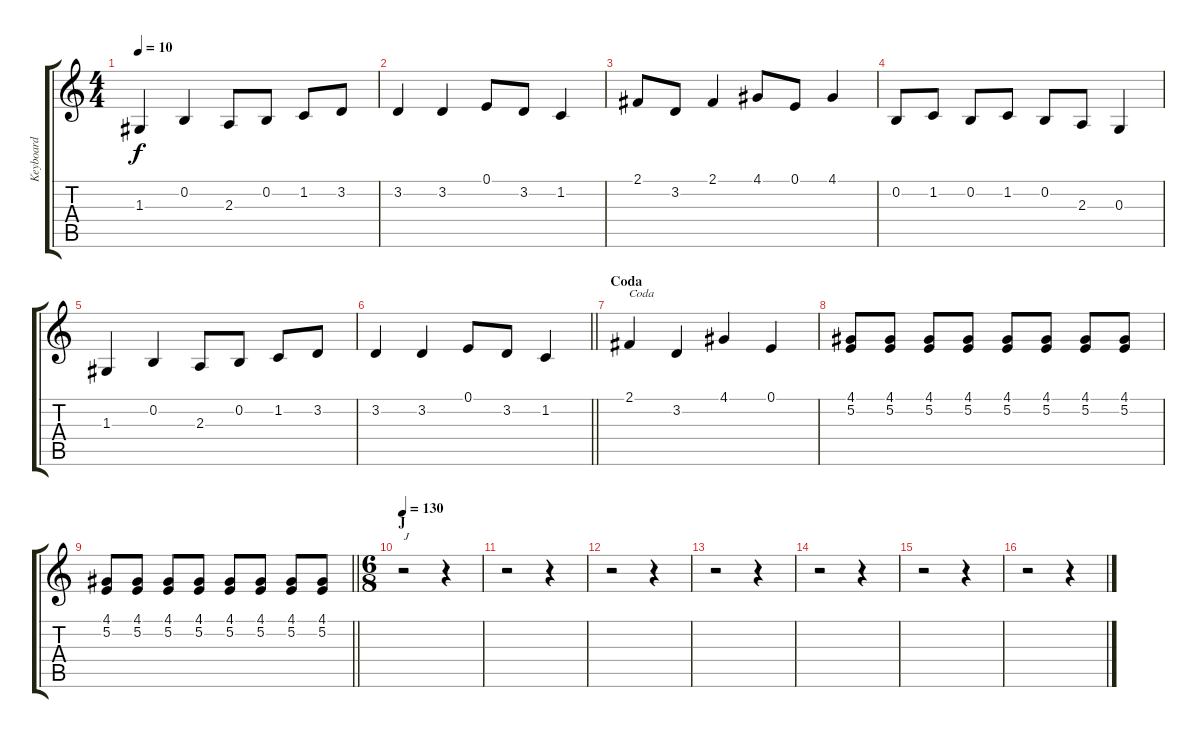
\track ("Keyboard" "Keyboard") {instrument synthstrings2}
\staff {score tabs}
\tuning (E4 B3 G3 D3 A2 E2) {hide}
\ts (4 4)
\tempo 10
\clef g2
\ks c
1.3.4{dy f} 0.2.4 2.3.8 0.2.8 1.2.8 3.2.8 |
3.2.4 3.2.4 0.1.8 3.2.8 1.2.4 |
2.1.8 3.2.8 2.1.4 4.1.8 0.1.8 4.1.4 |
0.2.8 1.2.8 0.2.8 1.2.8 0.2.8 2.3.8 0.3.4 |
1.3.4 0.2.4 2.3.8 0.2.8 1.2.8 3.2.8 |
\barLineRight lightlight
3.2.4 3.2.4 0.1.8 3.2.8 1.2.4 |
\section ("" "Coda")
2.1.4{txt "Coda"} 3.2.4 4.1.4 0.1.4 |
(4.1 5.2).8 (4.1 5.2).8 (4.1 5.2).8 (4.1 5.2).8 (4.1 5.2).8 (4.1 5.2).8 (4.1 5.2).8 (4.1 5.2).8 |
\barLineRight lightlight
(4.1 5.2).8 (4.1 5.2).8 (4.1 5.2).8 (4.1 5.2).8 (4.1 5.2).8 (4.1 5.2).8 (4.1 5.2).8 (4.1 5.2).8 |
\ts (6 8)
\section ("" "J")
\tempo 130
r.2{txt "J"} r.4 |
r.2 r.4 |
r.2 r.4 |
r.2 r.4 |
r.2 r.4 |
r.2 r.4 |
r.2 r.4
